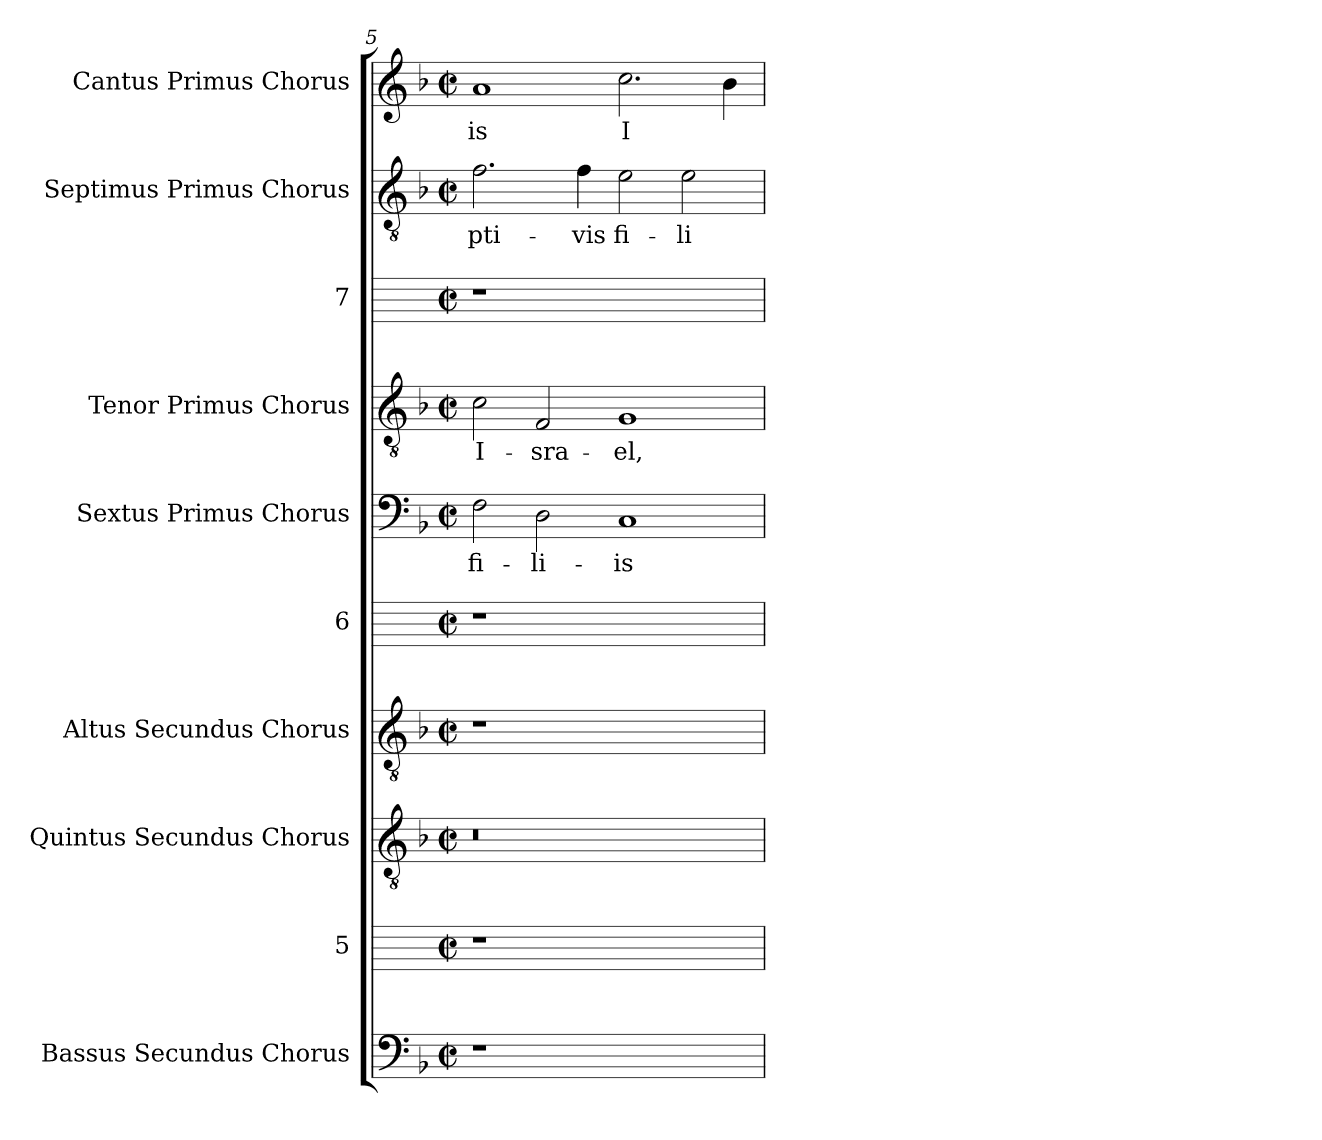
**kern	**kern	**kern	**kern	**kern	**kern	**text	**kern	**text	**kern	**kern	**text	**kern	**text
*part10	*part9	*part8	*part7	*part6	*part5	*part5	*part4	*part4	*part3	*part2	*part2	*part1	*part1
*staff10	*staff9	*staff8	*staff7	*staff6	*staff5	*staff5	*staff4	*staff4	*staff3	*staff2	*staff2	*staff1	*staff1
*I"Bassus  Secundus Chorus	*I"5	*I"Quintus  Secundus Chorus	*I"Altus  Secundus Chorus	*I"6	*I"Sextus  Primus Chorus	*	*I"Tenor  Primus Chorus	*	*I"7	*I"Septimus  Primus Chorus	*	*I"Cantus  Primus Chorus	*
*I'B	*	*	*I'A	*	*	*	*I'T	*	*	*	*	*I'C	*
*clefF4	*	*clefGv2	*clefGv2	*	*clefF4	*	*clefGv2	*	*	*clefGv2	*	*clefG2	*
*k[b-]	*k[]	*k[b-]	*k[b-]	*k[]	*k[b-]	*	*k[b-]	*	*k[]	*k[b-]	*	*k[b-]	*
*F:	*C:	*F:	*F:	*C:	*F:	*	*F:	*	*C:	*F:	*	*F:	*
*M2/2	*M2/2	*M2/2	*M2/2	*M2/2	*M2/2	*	*M2/2	*	*M2/2	*M2/2	*	*M2/2	*
*met(c|)	*met(c|)	*met(c|)	*met(c|)	*met(c|)	*met(c|)	*	*met(c|)	*	*met(c|)	*met(c|)	*	*met(c|)	*
=5	=5	=5	=5	=5	=5	=5	=5	=5	=5	=5	=5	=5	=5
!	!	!	!	!	!	!LO:LY:b:cj	!	!LO:LY:b:cj	!	!	!LO:LY:b:cj	!	!LO:LY:b:cj
1r	1r	0r	1r	1r	2F\	fi-	2c\	I-	1r	2.f\	-pti-	1a	-is
!	!	!	!	!	!	!LO:LY:b:cj	!	!LO:LY:b:cj	!	!	!	!	!
.	.	.	.	.	2D\	-li-	2F/	-sra-	.	.	.	.	.
!	!	!	!	!	!	!	!	!	!	!	!LO:LY:b:cj	!	!
.	.	.	.	.	.	.	.	.	.	4f\	-vis	.	.
!	!	!	!	!	!	!LO:LY:b:cj	!	!LO:LY:b:cj	!	!	!LO:LY:b:cj	!	!LO:LY:b:cj
1ryy	1ryy	.	1ryy	1ryy	1C	-is	1G	-el,	1ryy	2e\	fi-	2.cc\	I-
!	!	!	!	!	!	!	!	!	!	!	!LO:LY:b:cj	!	!
.	.	.	.	.	.	.	.	.	.	2e\	-li-	.	.
!	!	!	!	!	!	!	!	!	!	!	!	!	!LO:LY:b:cj
.	.	.	.	.	.	.	.	.	.	.	.	4b-\	--
=	=	=	=	=	=	=	=	=	=	=	=	=	=
*-	*-	*-	*-	*-	*-	*-	*-	*-	*-	*-	*-	*-	*-
